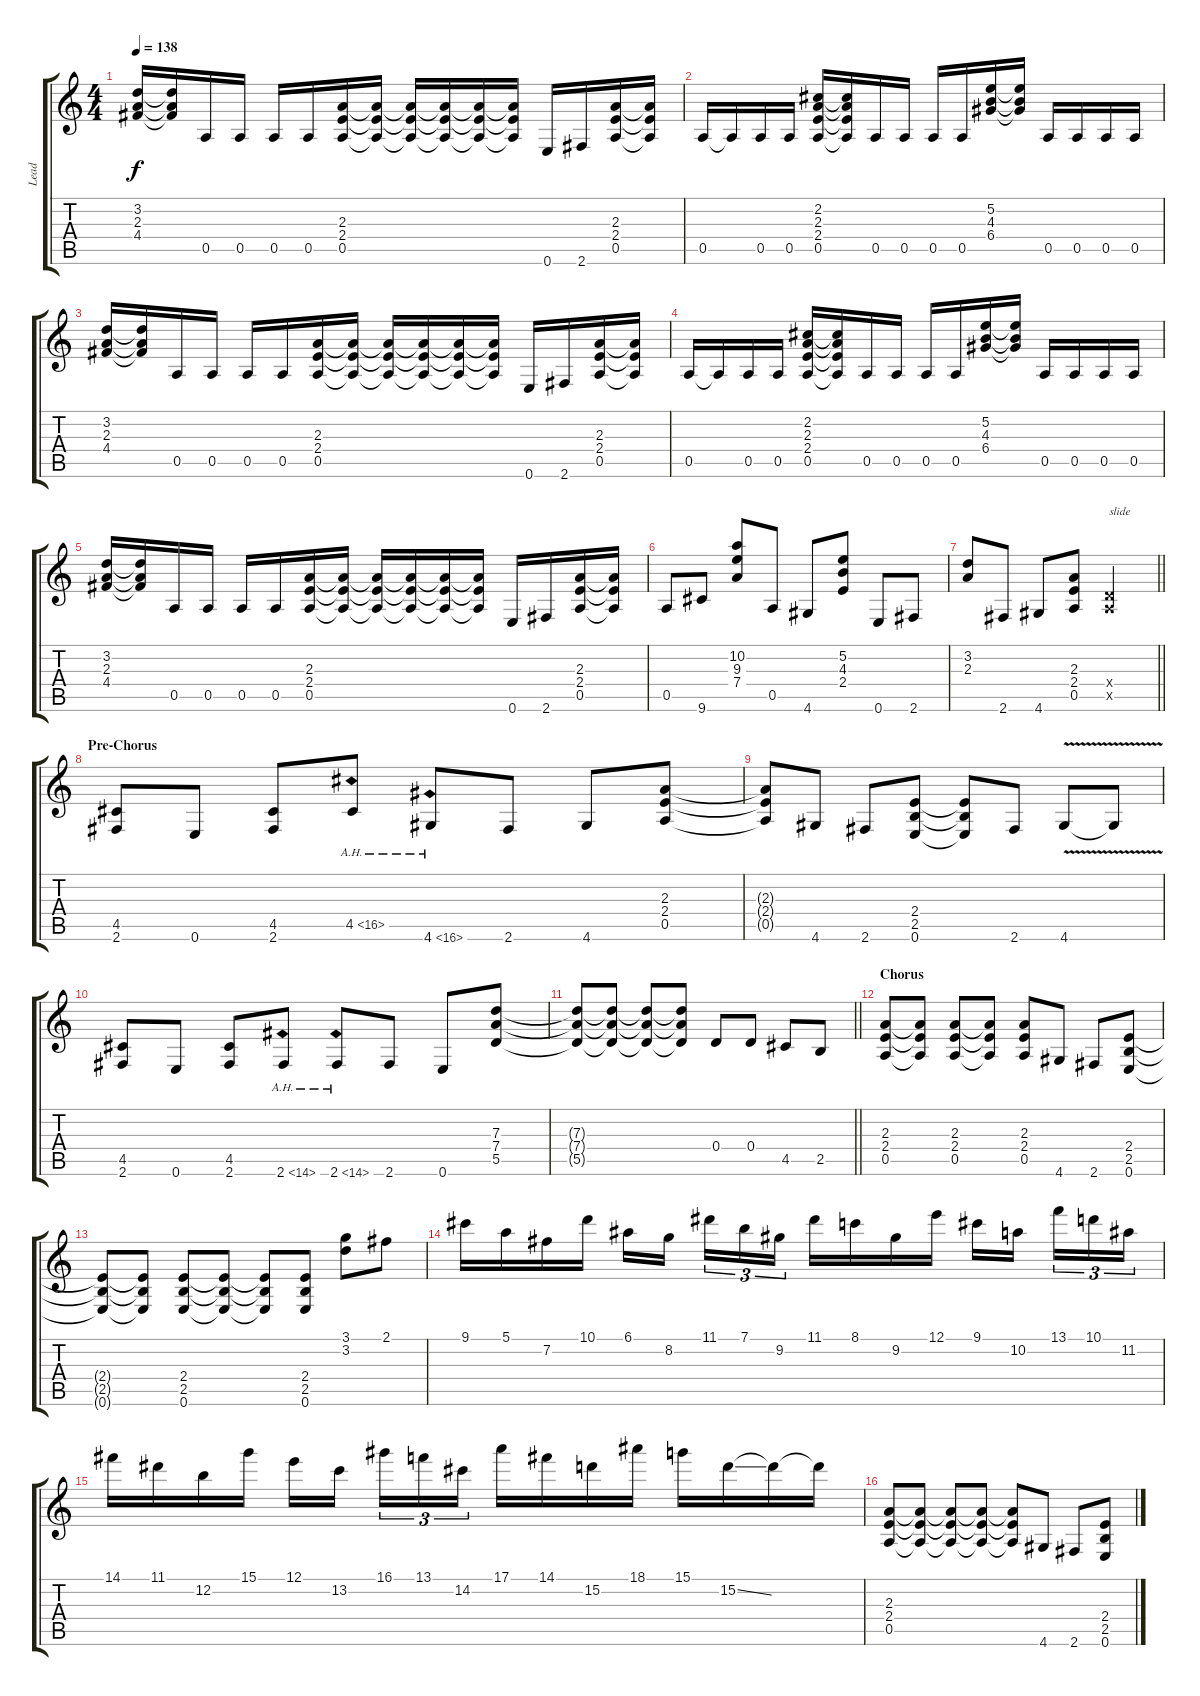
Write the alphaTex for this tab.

\track ("Lead" "Lead") {instrument overdrivenguitar}
\staff {score tabs}
\tuning (E4 B3 G3 D3 A2 E2) {hide}
\ts (4 4)
\tempo 138
\clef g2
\ks c
(3.2 2.3 4.4).16{dy f} (3.2{t} 2.3{t} 4.4{t}).16 0.5.16 0.5.16 0.5.16 0.5.16 (2.3 2.4 0.5).16 (2.3{t} 2.4{t} 0.5{t}).16 (2.3{t} 2.4{t} 0.5{t}).16 (2.3{t} 2.4{t} 0.5{t}).16 (2.3{t} 2.4{t} 0.5{t}).16 (2.3{t} 2.4{t} 0.5{t}).16 0.6.16 2.6.16 (2.3 2.4 0.5).16 (2.3{t} 2.4{t} 0.5{t}).16 |
0.5.16 0.5{t}.16 0.5.16 0.5.16 (2.2 2.3 2.4 0.5).16 (2.2{t} 2.3{t} 2.4{t} 0.5{t}).16 0.5.16 0.5.16 0.5.16 0.5.16 (5.2 4.3 6.4).16 (5.2{t} 4.3{t} 6.4{t}).16 0.5.16 0.5.16 0.5.16 0.5.16 |
(3.2 2.3 4.4).16 (3.2{t} 2.3{t} 4.4{t}).16 0.5.16 0.5.16 0.5.16 0.5.16 (2.3 2.4 0.5).16 (2.3{t} 2.4{t} 0.5{t}).16 (2.3{t} 2.4{t} 0.5{t}).16 (2.3{t} 2.4{t} 0.5{t}).16 (2.3{t} 2.4{t} 0.5{t}).16 (2.3{t} 2.4{t} 0.5{t}).16 0.6.16 2.6.16 (2.3 2.4 0.5).16 (2.3{t} 2.4{t} 0.5{t}).16 |
0.5.16 0.5{t}.16 0.5.16 0.5.16 (2.2 2.3 2.4 0.5).16 (2.2{t} 2.3{t} 2.4{t} 0.5{t}).16 0.5.16 0.5.16 0.5.16 0.5.16 (5.2 4.3 6.4).16 (5.2{t} 4.3{t} 6.4{t}).16 0.5.16 0.5.16 0.5.16 0.5.16 |
(3.2 2.3 4.4).16 (3.2{t} 2.3{t} 4.4{t}).16 0.5.16 0.5.16 0.5.16 0.5.16 (2.3 2.4 0.5).16 (2.3{t} 2.4{t} 0.5{t}).16 (2.3{t} 2.4{t} 0.5{t}).16 (2.3{t} 2.4{t} 0.5{t}).16 (2.3{t} 2.4{t} 0.5{t}).16 (2.3{t} 2.4{t} 0.5{t}).16 0.6.16 2.6.16 (2.3 2.4 0.5).16 (2.3{t} 2.4{t} 0.5{t}).16 |
0.5.8 9.6.8 (10.2 9.3 7.4).8 0.5.8 4.6.8 (5.2 4.3 2.4).8 0.6.8 2.6.8 |
\barLineRight lightlight
(3.2 2.3).8 2.6.8 4.6.8 (2.3 2.4 0.5).8 (0.4{x} 0.5{x}).2{txt "slide"} |
\section ("" "Pre-Chorus")
(4.5 2.6).8 0.6.8 (4.5 2.6).8 4.5{ah 12}.8 4.6{ah 12}.8 2.6.8 4.6.8 (2.3 2.4 0.5).8 |
(2.3{t} 2.4{t} 0.5{t}).8 4.6.8 2.6.8 (2.4 2.5 0.6).8 (2.4{t} 2.5{t} 0.6{t}).8 2.6.8 4.6{v}.8 4.6{t}.8 |
(4.5 2.6).8 0.6.8 (4.5 2.6).8 2.6{ah 12}.8 2.6{ah 12}.8 2.6.8 0.6.8 (7.3 7.4 5.5).8 |
\barLineRight lightlight
(7.3{t} 7.4{t} 5.5{t}).8 (7.3{t} 7.4{t} 5.5{t}).8 (7.3{t} 7.4{t} 5.5{t}).8 (7.3{t} 7.4{t} 5.5{t}).8 0.4.8 0.4.8 4.5.8 2.5.8 |
\section ("" "Chorus")
(2.3 2.4 0.5).8 (2.3{t} 2.4{t} 0.5{t}).8 (2.3 2.4 0.5).8 (2.3{t} 2.4{t} 0.5{t}).8 (2.3 2.4 0.5).8 4.6.8 2.6.8 (2.4 2.5 0.6).8 |
(2.4{t} 2.5{t} 0.6{t}).8 (2.4{t} 2.5{t} 0.6{t}).8 (2.4 2.5 0.6).8 (2.4{t} 2.5{t} 0.6{t}).8 (2.4{t} 2.5{t} 0.6{t}).8 (2.4 2.5 0.6).8 (3.1 3.2).8 2.1.8 |
9.1.16 5.1.16 7.2.16 10.1.16 6.1.16 8.2.16{beam splitsecondary} 11.1.16{tu (3 2)} 7.1.16{tu (3 2)} 9.2.16{tu (3 2)} 11.1.16 8.1.16 9.2.16 12.1.16 9.1.16 10.2.16{beam splitsecondary} 13.1.16{tu (3 2)} 10.1.16{tu (3 2)} 11.2.16{tu (3 2)} |
14.1.16 11.1.16 12.2.16 15.1.16 12.1.16 13.2.16{beam splitsecondary} 16.1.16{tu (3 2)} 13.1.16{tu (3 2)} 14.2.16{tu (3 2)} 17.1.16 14.1.16 15.2.16 18.1.16 15.1.16 15.2{ss}.16 15.2{t}.16 15.2{t}.16 |
(2.3 2.4 0.5).8 (2.3{t} 2.4{t} 0.5{t}).8 (2.3{t} 2.4{t} 0.5{t}).8 (2.3{t} 2.4{t} 0.5{t}).8 (2.3{t} 2.4{t} 0.5{t}).8 4.6.8 2.6.8 (2.4 2.5 0.6).8
